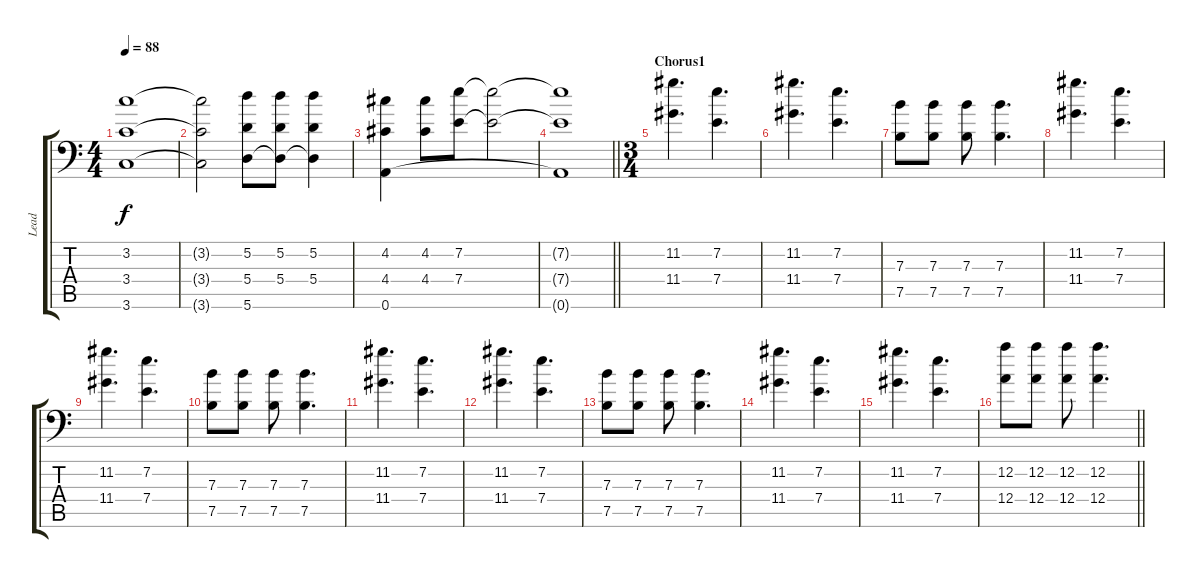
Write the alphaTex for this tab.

\track ("Lead" "Lead") {instrument distortionguitar}
\staff {score tabs}
\tuning (Db4 A3 E3 A2 E2 A1) {hide}
\ts (4 4)
\tempo 88
\clef f4
\ks c
(3.2 3.4 3.6).1{dy f} |
(3.2{t} 3.4{t} 3.6{t}).2 (5.2 5.4 5.6).8 (5.2 5.4 5.6{t}).8 (5.2 5.4 5.6{t}).4 |
(4.2 4.4 0.6).4 (4.2 4.4).8 (7.2 7.4).8 (7.2{t} 7.4{t}).2 |
\barLineRight lightlight
(7.2{t} 7.4{t} 0.6{t}).1 |
\ts (3 4)
\section ("" "Chorus1")
(11.2 11.4).4{d} (7.2 7.4).4{d} |
(11.2 11.4).4{d} (7.2 7.4).4{d} |
(7.3 7.5).8 (7.3 7.5).8 (7.3 7.5).8 (7.3 7.5).4{d} |
(11.2 11.4).4{d} (7.2 7.4).4{d} |
(11.2 11.4).4{d} (7.2 7.4).4{d} |
(7.3 7.5).8 (7.3 7.5).8 (7.3 7.5).8 (7.3 7.5).4{d} |
(11.2 11.4).4{d} (7.2 7.4).4{d} |
(11.2 11.4).4{d} (7.2 7.4).4{d} |
(7.3 7.5).8 (7.3 7.5).8 (7.3 7.5).8 (7.3 7.5).4{d} |
(11.2 11.4).4{d} (7.2 7.4).4{d} |
(11.2 11.4).4{d} (7.2 7.4).4{d} |
\barLineRight lightlight
(12.2 12.4).8 (12.2 12.4).8 (12.2 12.4).8 (12.2 12.4).4{d}
